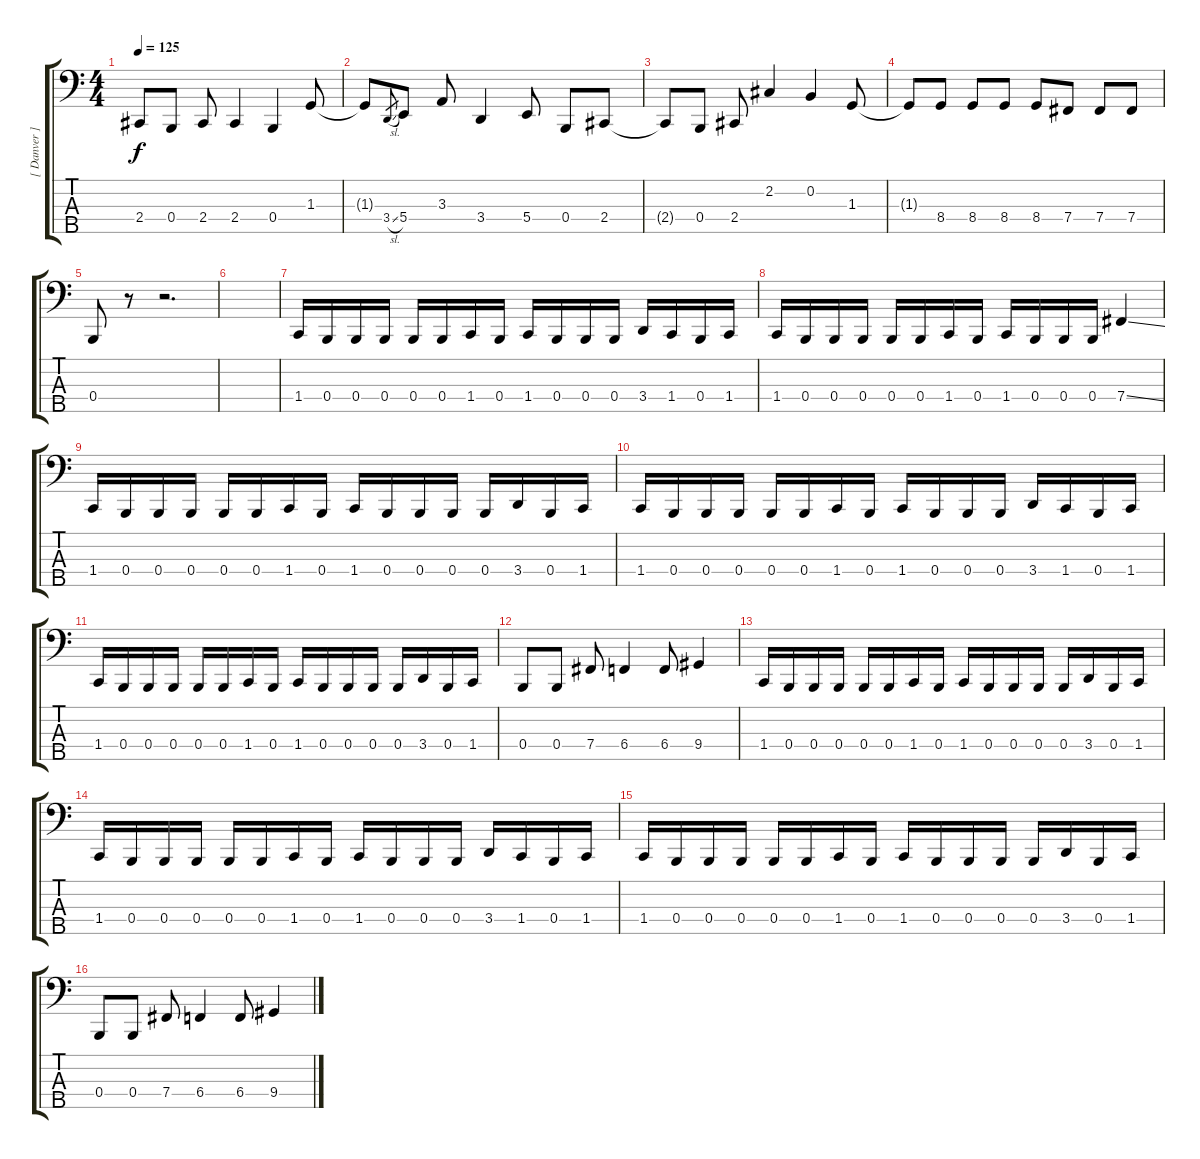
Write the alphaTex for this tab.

\track ("[ Danver ]" "[ Danver ]") {instrument electricbasspick}
\staff {score tabs}
\tuning (E2 B1 Gb1 B0 Ab0) {hide}
\ts (4 4)
\tempo 125
\clef f4
\ks c
2.4.8{dy f} 0.4.8 2.4.8 2.4.4 0.4.4 1.3.8 |
1.3{t}.8 3.4{sl}.8{gr} 5.4.8 3.3.8 3.4.4 5.4.8 0.4.8 2.4.8 |
2.4{t}.8 0.4.8 2.4.8 2.2.4 0.2.4 1.3.8 |
1.3{t}.8 8.4.8 8.4.8 8.4.8 8.4.8 7.4.8 7.4.8 7.4.8 |
0.4.8 r.8 r.2{d} |
|
1.4.16 0.4.16 0.4.16 0.4.16 0.4.16 0.4.16 1.4.16 0.4.16 1.4.16 0.4.16 0.4.16 0.4.16 3.4.16 1.4.16 0.4.16 1.4.16 |
1.4.16 0.4.16 0.4.16 0.4.16 0.4.16 0.4.16 1.4.16 0.4.16 1.4.16 0.4.16 0.4.16 0.4.16 7.4{ss}.4 |
1.4.16 0.4.16 0.4.16 0.4.16 0.4.16 0.4.16 1.4.16 0.4.16 1.4.16 0.4.16 0.4.16 0.4.16 0.4.16 3.4.16 0.4.16 1.4.16 |
1.4.16 0.4.16 0.4.16 0.4.16 0.4.16 0.4.16 1.4.16 0.4.16 1.4.16 0.4.16 0.4.16 0.4.16 3.4.16 1.4.16 0.4.16 1.4.16 |
1.4.16 0.4.16 0.4.16 0.4.16 0.4.16 0.4.16 1.4.16 0.4.16 1.4.16 0.4.16 0.4.16 0.4.16 0.4.16 3.4.16 0.4.16 1.4.16 |
0.4.8 0.4.8 7.4.8 6.4.4 6.4.8 9.4.4 |
1.4.16 0.4.16 0.4.16 0.4.16 0.4.16 0.4.16 1.4.16 0.4.16 1.4.16 0.4.16 0.4.16 0.4.16 0.4.16 3.4.16 0.4.16 1.4.16 |
1.4.16 0.4.16 0.4.16 0.4.16 0.4.16 0.4.16 1.4.16 0.4.16 1.4.16 0.4.16 0.4.16 0.4.16 3.4.16 1.4.16 0.4.16 1.4.16 |
1.4.16 0.4.16 0.4.16 0.4.16 0.4.16 0.4.16 1.4.16 0.4.16 1.4.16 0.4.16 0.4.16 0.4.16 0.4.16 3.4.16 0.4.16 1.4.16 |
0.4.8 0.4.8 7.4.8 6.4.4 6.4.8 9.4.4
